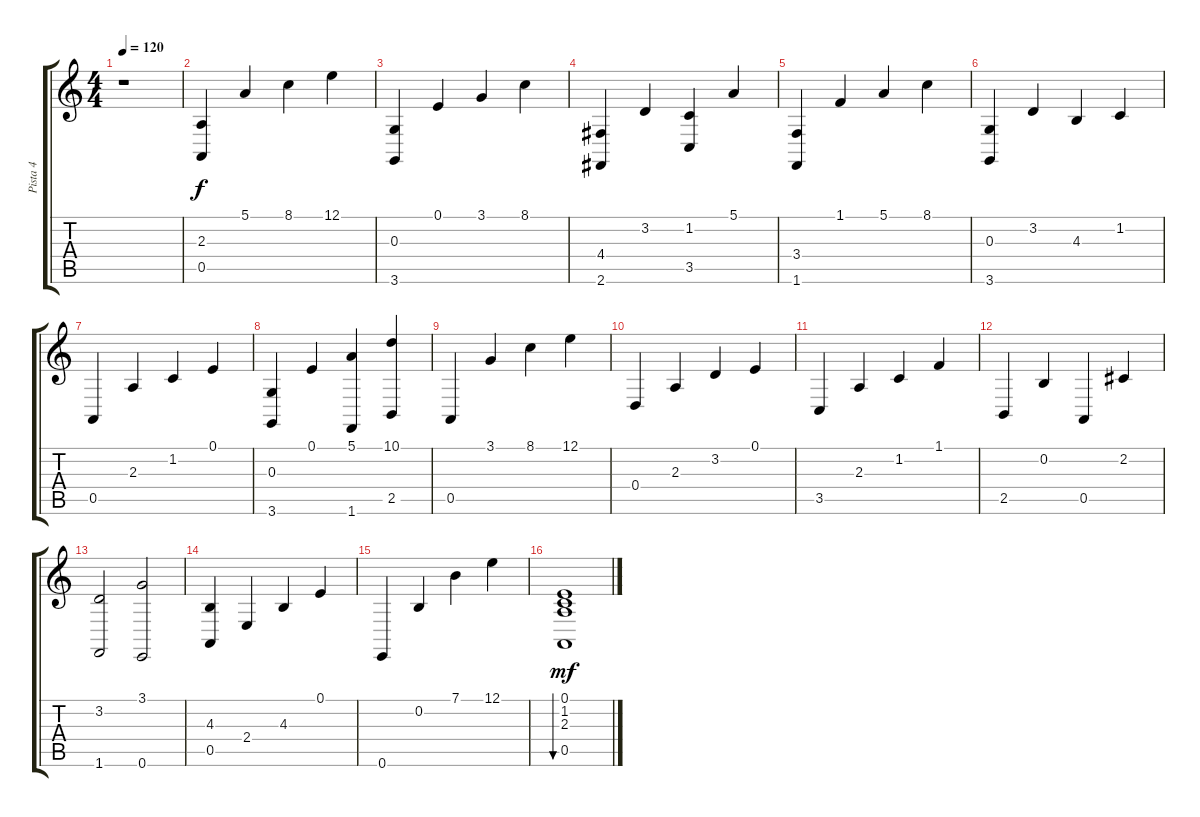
\track ("Pista 4" "Pista 4") {instrument orchestralharp}
\staff {score tabs}
\tuning (E4 B3 G3 D3 A2 E2) {hide}
\ts (4 4)
\tempo 120
\clef g2
\ks c
r.1{dy f instrument orchestralharp} |
(2.3 0.5).4 5.1.4 8.1.4 12.1.4 |
(0.3 3.6).4 0.1.4 3.1.4 8.1.4 |
(4.4 2.6).4 3.2.4 (1.2 3.5).4 5.1.4 |
(3.4 1.6).4 1.1.4 5.1.4 8.1.4 |
(0.3 3.6).4 3.2.4 4.3.4 1.2.4 |
0.5.4 2.3.4 1.2.4 0.1.4 |
(0.3 3.6).4 0.1.4 (5.1 1.6).4 (10.1 2.5).4 |
0.5.4 3.1.4 8.1.4 12.1.4 |
0.4.4 2.3.4 3.2.4 0.1.4 |
3.5.4 2.3.4 1.2.4 1.1.4 |
2.5.4 0.2.4 0.5.4 2.2.4 |
(3.2 1.6).2 (3.1 0.6).2 |
(4.3 0.5).4 2.4.4 4.3.4 0.1.4 |
0.6.4 0.2.4 7.1.4 12.1.4 |
(0.1 1.2 2.3 0.5).1{bu 240 dy mf}
